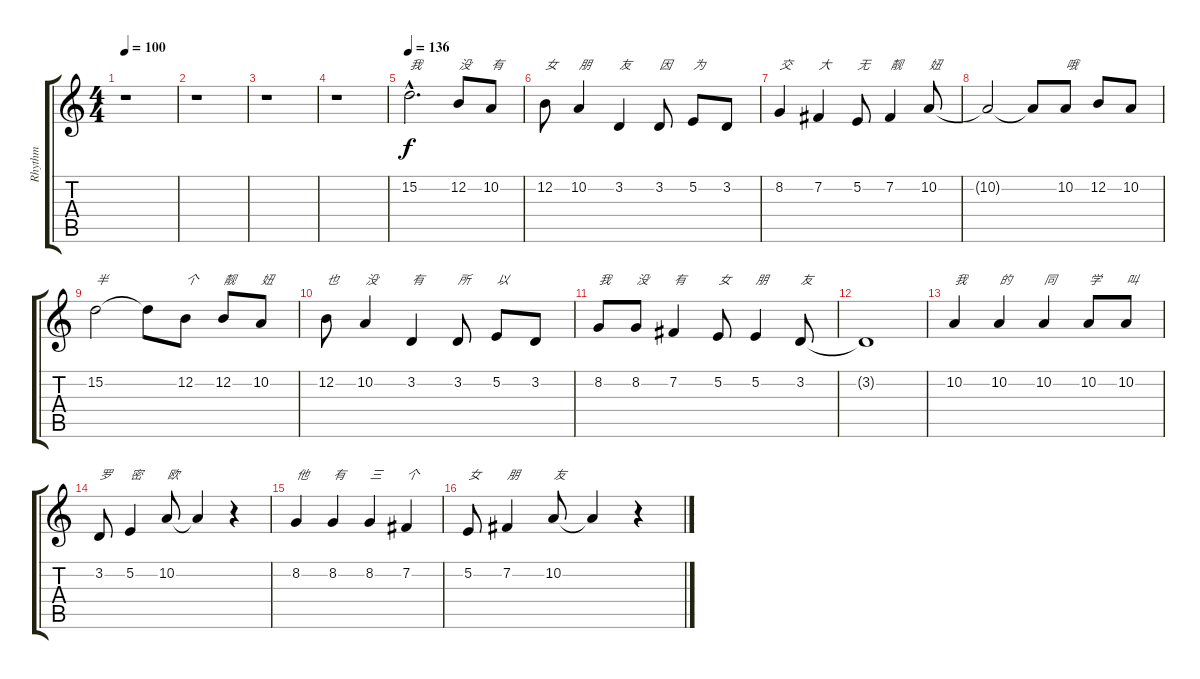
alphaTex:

\track ("Rhythm" "Rhythm") {instrument panflute}
\staff {score tabs}
\tuning (E4 B3 G3 D3 A2 E2) {hide}
\ts (4 4)
\tempo 100
\clef g2
\ks c
r.1{dy f instrument panflute} |
r.1 |
r.1 |
r.1 |
\tempo 136
15.2{hac}.2{d txt "我"} 12.2.8{txt "没"} 10.2.8{txt "有"} |
12.2.8{txt "女"} 10.2.4{txt "朋"} 3.2.4{txt "友"} 3.2.8{txt "因"} 5.2.8{txt "为"} 3.2.8 |
8.2.4{txt "交"} 7.2.4{txt "大"} 5.2.8{txt "无"} 7.2.4{txt "靓"} 10.2.8{txt "妞"} |
10.2{t}.2 10.2{t}.8 10.2.8{txt "哦"} 12.2.8 10.2.8 |
15.2.2{txt "半"} 15.2{t}.8 12.2.8{txt "个"} 12.2.8{txt "靓"} 10.2.8{txt "妞"} |
12.2.8{txt "也"} 10.2.4{txt "没"} 3.2.4{txt "有"} 3.2.8{txt "所"} 5.2.8{txt "以"} 3.2.8 |
8.2.8{txt "我"} 8.2.8{txt "没"} 7.2.4{txt "有"} 5.2.8{txt "女"} 5.2.4{txt "朋"} 3.2.8{txt "友"} |
3.2{t}.1 |
10.2.4{txt "我"} 10.2.4{txt "的"} 10.2.4{txt "同"} 10.2.8{txt "学"} 10.2.8{txt "叫"} |
3.2.8{txt "罗"} 5.2.4{txt "密"} 10.2.8{txt "欧"} 10.2{t}.4 r.4 |
8.2.4{txt "他"} 8.2.4{txt "有"} 8.2.4{txt "三"} 7.2.4{txt "个"} |
5.2.8{txt "女"} 7.2.4{txt "朋"} 10.2.8{txt "友"} 10.2{t}.4 r.4
